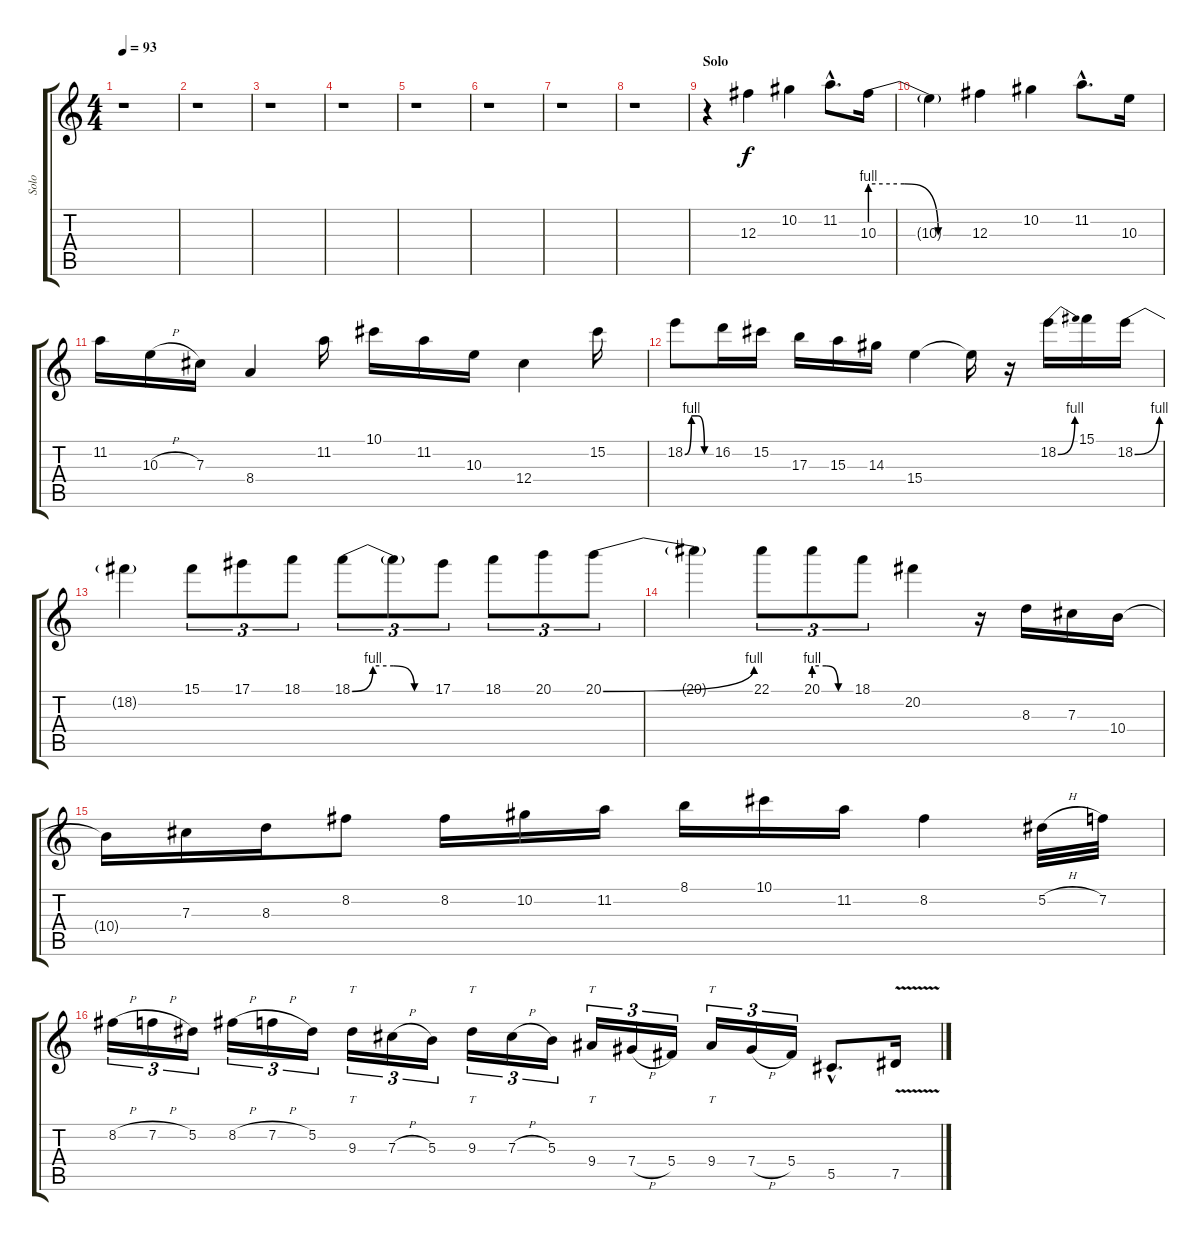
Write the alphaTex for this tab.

\track ("Solo" "Solo") {instrument distortionguitar}
\staff {score tabs}
\tuning (Eb4 Bb3 Gb3 Db3 Ab2 Eb2) {hide}
\ts (4 4)
\tempo 93
\clef g2
\ks c
r.1{dy f} |
r.1 |
r.1 |
r.1 |
r.1 |
r.1 |
r.1 |
r.1 |
\section ("" "Solo")
r.4 12.3.4 10.2.4 11.2{hac}.8{d} 10.3{be (custom 0 4 20 4 40 0 60 0)}.16 |
10.3{t}.4 12.3.4 10.2.4 11.2{hac}.8{d} 10.3.16 |
11.2.16 10.3{h}.16 7.3.16 8.4.4 11.2.16 10.1.16 11.2.16 10.3.16 12.4.4 15.2.16 |
18.2{be (custom 0 0 15 4 30 4 45 0 60 0)}.8 16.2.16 15.2.16 17.3.16 15.3.16 14.3.16 15.4.4 15.4{t}.16 r.16 18.2{be (bend 0 0 60 4)}.16 15.1.16 18.2{be (bend 0 0 60 4)}.16 |
18.2{t}.4 15.1.8{tu (3 2)} 17.1.8{tu (3 2)} 18.1.8{tu (3 2)} 18.1{be (custom 0 0 15 4 30 4 45 0 60 0)}.8{tu (3 2)} 18.1{t}.8{tu (3 2)} 17.1.8{tu (3 2)} 18.1.8{tu (3 2)} 20.1.8{tu (3 2)} 20.1{be (bend 0 0 60 4)}.8{tu (3 2)} |
20.1{t}.4 22.1.8{tu (3 2)} 20.1{be (custom 0 4 20 4 40 0 60 0)}.8{tu (3 2)} 18.1.8{tu (3 2)} 20.2.4 r.16 8.3.16 7.3.16 10.4.16 |
10.4{t}.16 7.3.16 8.3.16 8.2.8 8.2.16 10.2.16 11.2.16 8.1.16 10.1.16 11.2.16 8.2.4 5.2{h}.32 7.2.32 |
8.2{h}.16{tu (3 2)} 7.2{h}.16{tu (3 2)} 5.2.16{tu (3 2)} 8.2{h}.16{tu (3 2)} 7.2{h}.16{tu (3 2)} 5.2.16{tu (3 2)} 9.3.16{tt tu (3 2)} 7.3{h}.16{tu (3 2)} 5.3.16{tu (3 2)} 9.3.16{tt tu (3 2)} 7.3{h}.16{tu (3 2)} 5.3.16{tu (3 2)} 9.4.16{tt tu (3 2)} 7.4{h}.16{tu (3 2)} 5.4.16{tu (3 2)} 9.4.16{tt tu (3 2)} 7.4{h}.16{tu (3 2)} 5.4.16{tu (3 2)} 5.5{hac}.8{d} 7.5{v}.16
